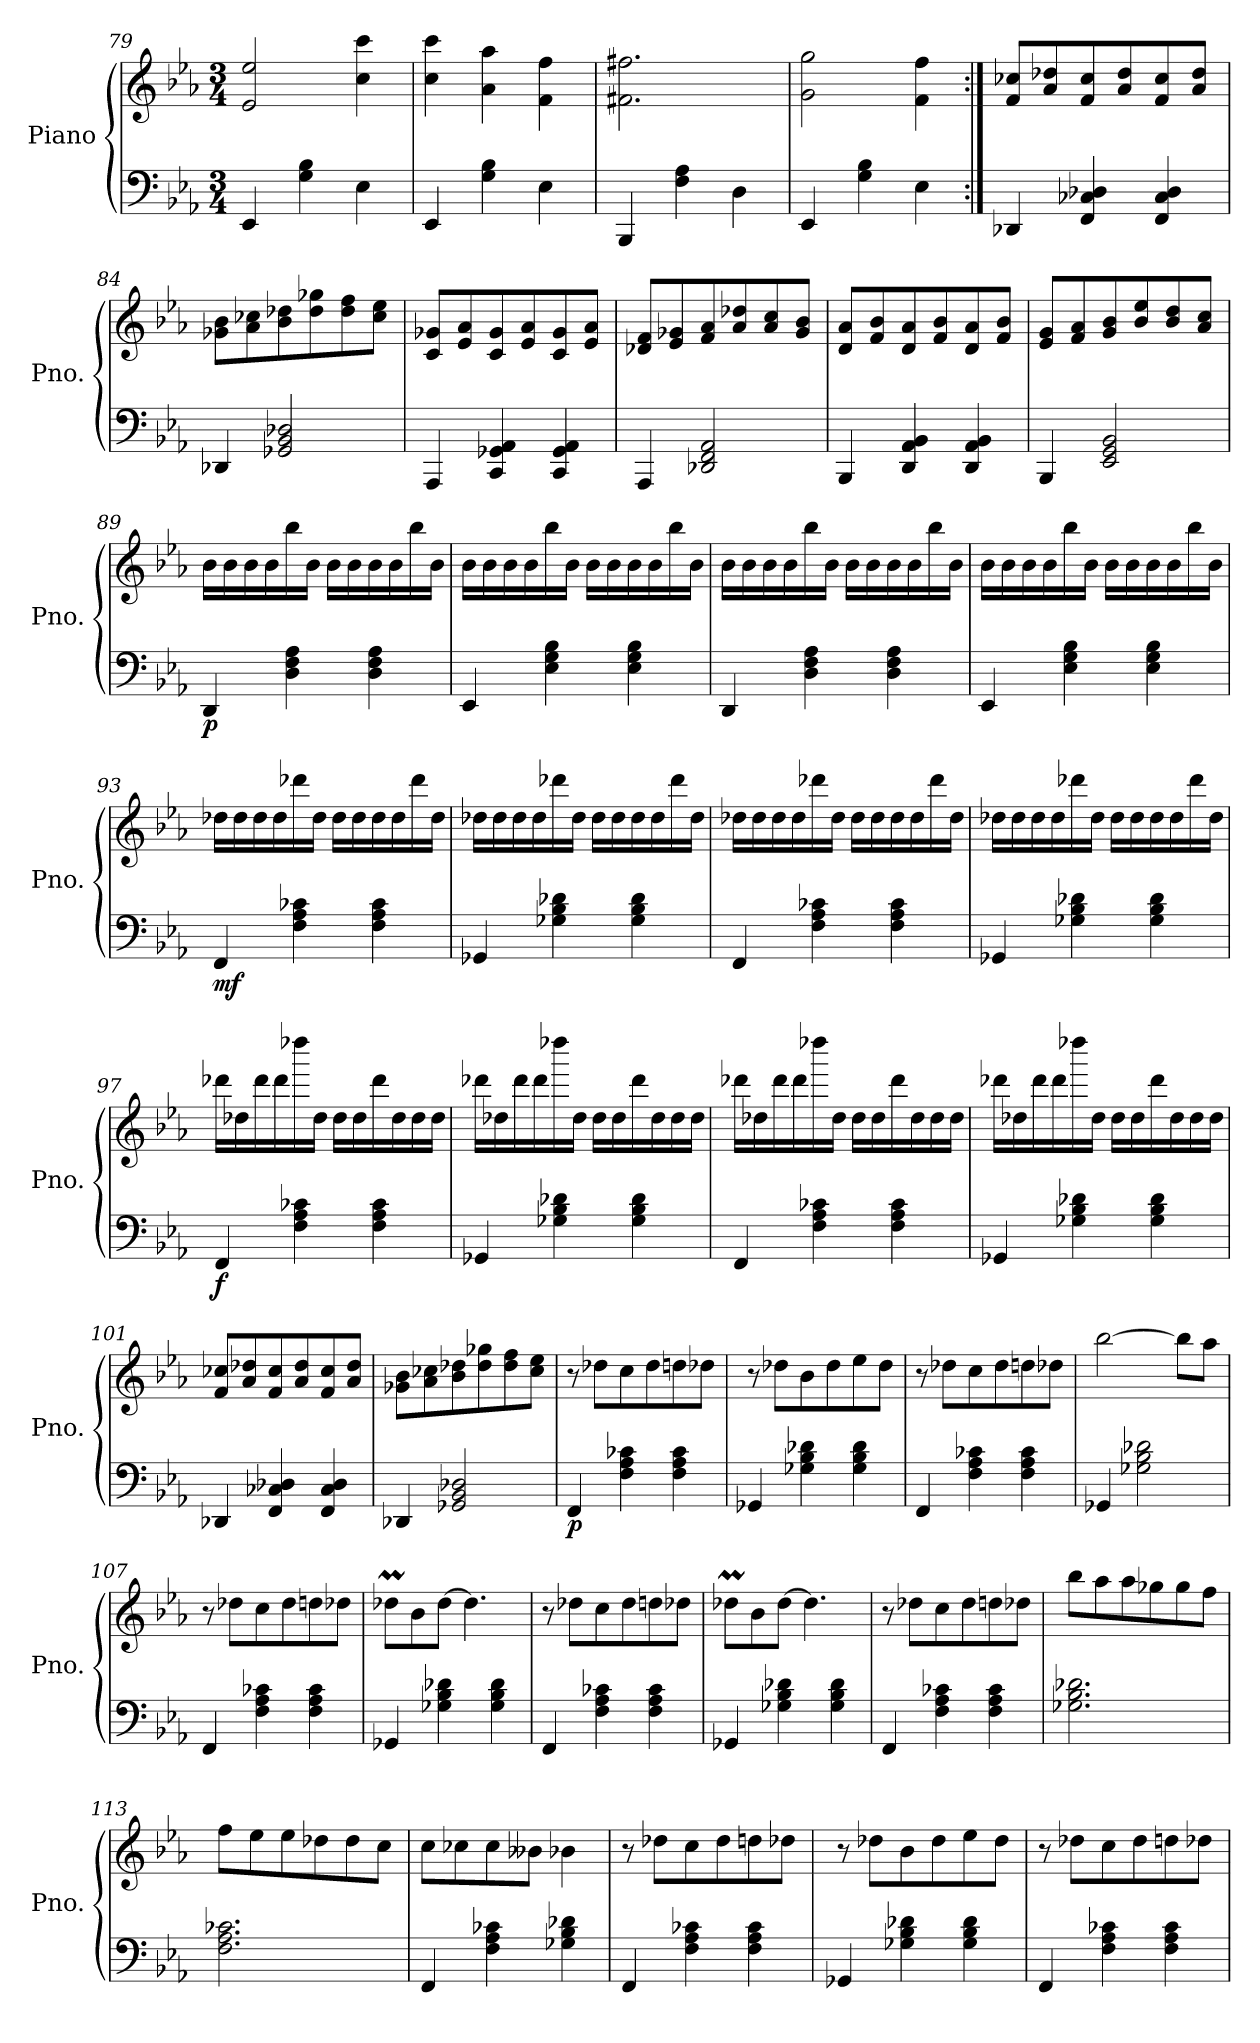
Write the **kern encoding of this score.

**kern	**kern	**dynam
*part1	*part1	*part1
*staff2	*staff1	*staff1/2
*I"Piano	*	*
*I'Pno.	*	*
*clefF4	*clefG2	*
*k[b-e-a-]	*k[b-e-a-]	*
*M3/4	*M3/4	*
=79	=79	=79
4EE-/	2e-/ 2ee-/	.
4G\ 4B-\	.	.
4E-\	4cc\ 4ccc\	.
=80	=80	=80
4EE-/	4cc\ 4ccc\	.
4G\ 4B-\	4a-\ 4aa-\	.
4E-\	4f\ 4ff\	.
=81	=81	=81
4BBB-/	2.f#X\ 2.ff#X\	.
4F\ 4A-\	.	.
4D\	.	.
=82	=82	=82
4EE-/	2g\ 2gg\	.
4G\ 4B-\	.	.
4E-\	4f\ 4ff\	.
=83:|!	=83:|!	=83:|!
4DD-X/	8f/ 8cc-X/L	.
.	8a-/ 8dd-X/	.
4FF/ 4C-X/ 4D-X/	8f/ 8cc-/	.
.	8a-/ 8dd-/	.
4FF/ 4C-/ 4D-/	8f/ 8cc-/	.
.	8a-/ 8dd-/J	.
=84	=84	=84
4DD-X/	8g-X\ 8b-\L	.
.	8a-\ 8cc-X\	.
2GG-X/ 2BB-/ 2D-X/	8b-\ 8dd-X\	.
.	8dd-\ 8gg-X\	.
.	8dd-\ 8ff\	.
.	8cc-\ 8ee-\J	.
!!LO:LB:g=z
=85	=85	=85
4AAA-/	8c/ 8g-X/L	.
.	8e-/ 8a-/	.
4CC/ 4GG-X/ 4AA-/	8c/ 8g-/	.
.	8e-/ 8a-/	.
4CC/ 4GG-/ 4AA-/	8c/ 8g-/	.
.	8e-/ 8a-/J	.
=86	=86	=86
4AAA-/	8d-X/ 8f/L	.
.	8e-/ 8g-X/	.
2DD-X/ 2FF/ 2AA-/	8f/ 8a-/	.
.	8a-/ 8dd-X/	.
.	8a-/ 8cc/	.
.	8g-/ 8b-/J	.
=87	=87	=87
4BBB-/	8d/ 8a-/L	.
.	8f/ 8b-/	.
4DD/ 4AA-/ 4BB-/	8d/ 8a-/	.
.	8f/ 8b-/	.
4DD/ 4AA-/ 4BB-/	8d/ 8a-/	.
.	8f/ 8b-/J	.
=88	=88	=88
4BBB-/	8e-/ 8g/L	.
.	8f/ 8a-/	.
2EE-/ 2GG/ 2BB-/	8g/ 8b-/	.
.	8b-/ 8ee-/	.
.	8b-/ 8dd/	.
.	8a-/ 8cc/J	.
=89	=89	=89
!	!	!LO:DY:b=2
4DD/	16b-\LL	p
.	16b-\	.
.	16b-\	.
.	16b-\	.
4D\ 4F\ 4A-\	16bb-\	.
.	16b-\JJ	.
.	16b-\LL	.
.	16b-\	.
4D\ 4F\ 4A-\	16b-\	.
.	16b-\	.
.	16bb-\	.
.	16b-\JJ	.
!!LO:PB:g=z
=90	=90	=90
4EE-/	16b-\LL	.
.	16b-\	.
.	16b-\	.
.	16b-\	.
4E-\ 4G\ 4B-\	16bb-\	.
.	16b-\JJ	.
.	16b-\LL	.
.	16b-\	.
4E-\ 4G\ 4B-\	16b-\	.
.	16b-\	.
.	16bb-\	.
.	16b-\JJ	.
=91	=91	=91
4DD/	16b-\LL	.
.	16b-\	.
.	16b-\	.
.	16b-\	.
4D\ 4F\ 4A-\	16bb-\	.
.	16b-\JJ	.
.	16b-\LL	.
.	16b-\	.
4D\ 4F\ 4A-\	16b-\	.
.	16b-\	.
.	16bb-\	.
.	16b-\JJ	.
=92	=92	=92
4EE-/	16b-\LL	.
.	16b-\	.
.	16b-\	.
.	16b-\	.
4E-\ 4G\ 4B-\	16bb-\	.
.	16b-\JJ	.
.	16b-\LL	.
.	16b-\	.
4E-\ 4G\ 4B-\	16b-\	.
.	16b-\	.
.	16bb-\	.
.	16b-\JJ	.
=93	=93	=93
!	!	!LO:DY:b=2
4FF/	16dd-X\LL	mf
.	16dd-\	.
.	16dd-\	.
.	16dd-\	.
4F\ 4A-\ 4c-X\	16ddd-X\	.
.	16dd-\JJ	.
.	16dd-\LL	.
.	16dd-\	.
4F\ 4A-\ 4c-\	16dd-\	.
.	16dd-\	.
.	16ddd-\	.
.	16dd-\JJ	.
!!LO:LB:g=z
=94	=94	=94
4GG-X/	16dd-X\LL	.
.	16dd-\	.
.	16dd-\	.
.	16dd-\	.
4G-X\ 4B-\ 4d-X\	16ddd-X\	.
.	16dd-\JJ	.
.	16dd-\LL	.
.	16dd-\	.
4G-\ 4B-\ 4d-\	16dd-\	.
.	16dd-\	.
.	16ddd-\	.
.	16dd-\JJ	.
=95	=95	=95
4FF/	16dd-X\LL	.
.	16dd-\	.
.	16dd-\	.
.	16dd-\	.
4F\ 4A-\ 4c-X\	16ddd-X\	.
.	16dd-\JJ	.
.	16dd-\LL	.
.	16dd-\	.
4F\ 4A-\ 4c-\	16dd-\	.
.	16dd-\	.
.	16ddd-\	.
.	16dd-\JJ	.
=96	=96	=96
4GG-X/	16dd-X\LL	.
.	16dd-\	.
.	16dd-\	.
.	16dd-\	.
4G-X\ 4B-\ 4d-X\	16ddd-X\	.
.	16dd-\JJ	.
.	16dd-\LL	.
.	16dd-\	.
4G-\ 4B-\ 4d-\	16dd-\	.
.	16dd-\	.
.	16ddd-\	.
.	16dd-\JJ	.
!!LO:LB:g=z
=97	=97	=97
!	!	!LO:DY:b=2
4FF/	16ddd-X\LL	f
.	16dd-X\	.
.	16ddd-\	.
.	16ddd-\	.
4F\ 4A-\ 4c-X\	16dddd-X\	.
.	16dd-\JJ	.
.	16dd-\LL	.
.	16dd-\	.
4F\ 4A-\ 4c-\	16ddd-\	.
.	16dd-\	.
.	16dd-\	.
.	16dd-\JJ	.
=98	=98	=98
4GG-X/	16ddd-X\LL	.
.	16dd-X\	.
.	16ddd-\	.
.	16ddd-\	.
4G-X\ 4B-\ 4d-X\	16dddd-X\	.
.	16dd-\JJ	.
.	16dd-\LL	.
.	16dd-\	.
4G-\ 4B-\ 4d-\	16ddd-\	.
.	16dd-\	.
.	16dd-\	.
.	16dd-\JJ	.
=99	=99	=99
4FF/	16ddd-X\LL	.
.	16dd-X\	.
.	16ddd-\	.
.	16ddd-\	.
4F\ 4A-\ 4c-X\	16dddd-X\	.
.	16dd-\JJ	.
.	16dd-\LL	.
.	16dd-\	.
4F\ 4A-\ 4c-\	16ddd-\	.
.	16dd-\	.
.	16dd-\	.
.	16dd-\JJ	.
!!LO:LB:g=z
=100	=100	=100
4GG-X/	16ddd-X\LL	.
.	16dd-X\	.
.	16ddd-\	.
.	16ddd-\	.
4G-X\ 4B-\ 4d-X\	16dddd-X\	.
.	16dd-\JJ	.
.	16dd-\LL	.
.	16dd-\	.
4G-\ 4B-\ 4d-\	16ddd-\	.
.	16dd-\	.
.	16dd-\	.
.	16dd-\JJ	.
=101	=101	=101
4DD-X/	8f/ 8cc-X/L	.
.	8a-/ 8dd-X/	.
4FF/ 4C-X/ 4D-X/	8f/ 8cc-/	.
.	8a-/ 8dd-/	.
4FF/ 4C-/ 4D-/	8f/ 8cc-/	.
.	8a-/ 8dd-/J	.
=102	=102	=102
4DD-X/	8g-X\ 8b-\L	.
.	8a-\ 8cc-X\	.
2GG-X/ 2BB-/ 2D-X/	8b-\ 8dd-X\	.
.	8dd-\ 8gg-X\	.
.	8dd-\ 8ff\	.
.	8cc-\ 8ee-\J	.
=103	=103	=103
!	!	!LO:DY:b=2
4FF/	8r	p
.	8dd-X\L	.
4F\ 4A-\ 4c-X\	8cc\	.
.	8dd-\	.
4F\ 4A-\ 4c-\	8ddn\	.
.	8dd-X\J	.
=104	=104	=104
4GG-X/	8r	.
.	8dd-X\L	.
4G-X\ 4B-\ 4d-X\	8b-\	.
.	8dd-\	.
4G-\ 4B-\ 4d-\	8ee-\	.
.	8dd-\J	.
!!LO:LB:g=z
=105	=105	=105
4FF/	8r	.
.	8dd-X\L	.
4F\ 4A-\ 4c-X\	8cc\	.
.	8dd-\	.
4F\ 4A-\ 4c-\	8ddn\	.
.	8dd-X\J	.
=106	=106	=106
4GG-X/	[2bb-\	.
2G-X\ 2B-\ 2d-X\	.	.
.	8bb-\L]	.
.	8aa-\J	.
=107	=107	=107
4FF/	8r	.
.	8dd-X\L	.
4F\ 4A-\ 4c-X\	8cc\	.
.	8dd-\	.
4F\ 4A-\ 4c-\	8ddn\	.
.	8dd-X\J	.
=108	=108	=108
4GG-X/	8dd-XM\L	.
.	8b-\	.
4G-X\ 4B-\ 4d-X\	[8dd-\J	.
.	4.dd-\]	.
4G-\ 4B-\ 4d-\	.	.
=109	=109	=109
4FF/	8r	.
.	8dd-X\L	.
4F\ 4A-\ 4c-X\	8cc\	.
.	8dd-\	.
4F\ 4A-\ 4c-\	8ddn\	.
.	8dd-X\J	.
=110	=110	=110
4GG-X/	8dd-XM\L	.
.	8b-\	.
4G-X\ 4B-\ 4d-X\	[8dd-\J	.
.	4.dd-\]	.
4G-\ 4B-\ 4d-\	.	.
!!LO:LB:g=z
=111	=111	=111
4FF/	8r	.
.	8dd-X\L	.
4F\ 4A-\ 4c-X\	8cc\	.
.	8dd-\	.
4F\ 4A-\ 4c-\	8ddn\	.
.	8dd-X\J	.
=112	=112	=112
2.G-X\ 2.B-\ 2.d-X\	8bb-\L	.
.	8aa-\	.
.	8aa-\	.
.	8gg-X\	.
.	8gg-\	.
.	8ff\J	.
=113	=113	=113
2.F\ 2.A-\ 2.c-X\	8ff\L	.
.	8ee-\	.
.	8ee-\	.
.	8dd-X\	.
.	8dd-\	.
.	8cc\J	.
=114	=114	=114
4FF/	8cc\L	.
.	8cc-X\	.
4F\ 4A-\ 4c-X\	8cc-\	.
.	8b--X\J	.
4G-X\ 4B-\ 4d-X\	4b-X\	.
=115	=115	=115
4FF/	8r	.
.	8dd-X\L	.
4F\ 4A-\ 4c-X\	8cc\	.
.	8dd-\	.
4F\ 4A-\ 4c-\	8ddn\	.
.	8dd-X\J	.
=116	=116	=116
4GG-X/	8r	.
.	8dd-X\L	.
4G-X\ 4B-\ 4d-X\	8b-\	.
.	8dd-\	.
4G-\ 4B-\ 4d-\	8ee-\	.
.	8dd-\J	.
!!LO:PB:g=z
=117	=117	=117
4FF/	8r	.
.	8dd-X\L	.
4F\ 4A-\ 4c-X\	8cc\	.
.	8dd-\	.
4F\ 4A-\ 4c-\	8ddn\	.
.	8dd-X\J	.
=	=	=
*-	*-	*-
